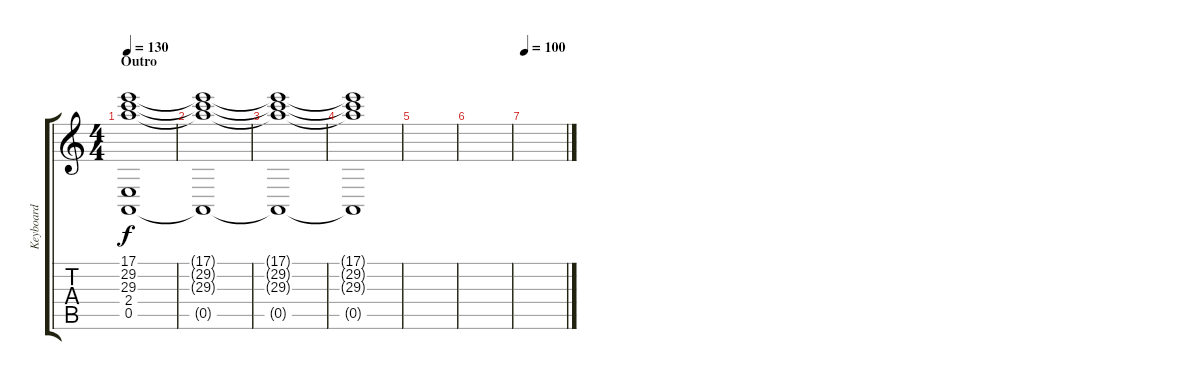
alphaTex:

\track ("Keyboard" "Keyboard") {instrument stringensemble1}
\staff {score tabs}
\tuning (E4 B3 G3 D3 A2 E2) {hide}
\ts (4 4)
\section ("" "Outro")
\tempo 130
\clef g2
\ks c
(17.1 29.2 29.3 2.4 0.5).1{dy f volume 0} |
(17.1{t} 29.2{t} 29.3{t} 0.5{t}).1 |
(17.1{t} 29.2{t} 29.3{t} 0.5{t}).1 |
(17.1{t} 29.2{t} 29.3{t} 0.5{t}).1 |
|
|
\tempo 100
